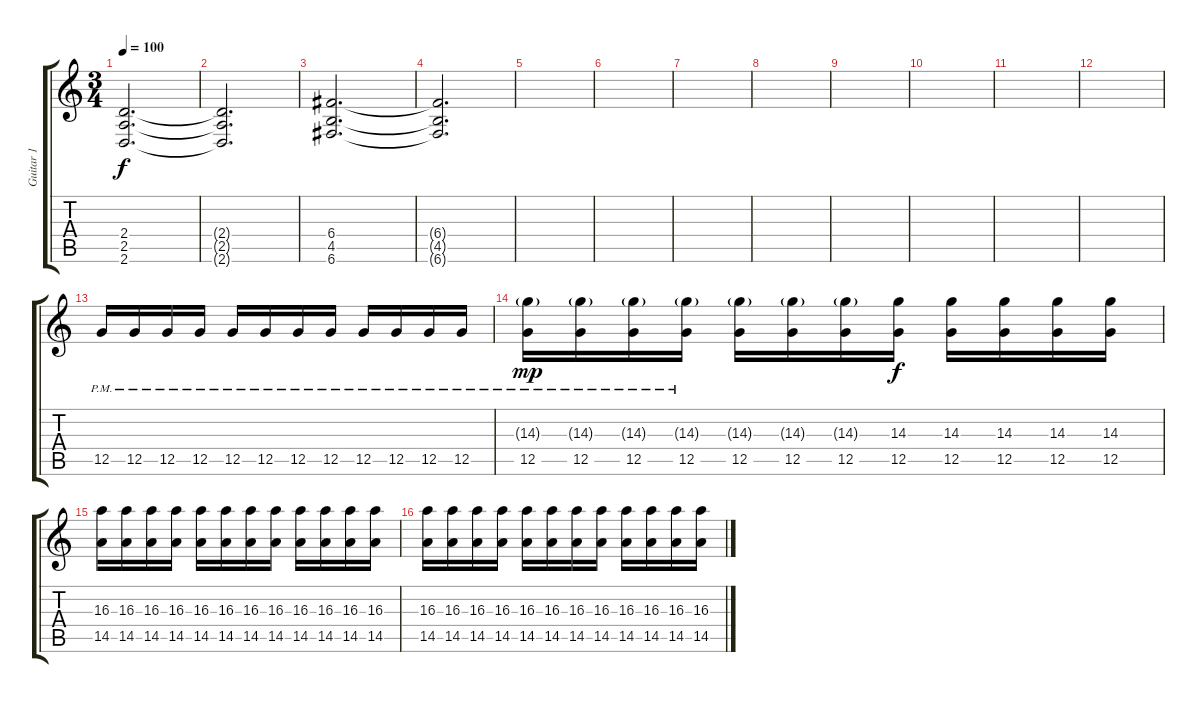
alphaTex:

\track ("Guitar 1" "Guitar 1") {instrument distortionguitar}
\staff {score tabs}
\tuning (D4 A3 F3 C3 G2 C2) {hide}
\ts (3 4)
\tempo 100
\clef g2
\ks c
(2.4 2.5 2.6).2{d dy f} |
(2.4{t} 2.5{t} 2.6{t}).2{d} |
(6.4 4.5 6.6).2{d} |
(6.4{t} 4.5{t} 6.6{t}).2{d} |
|
|
|
|
|
|
|
|
12.5{pm}.16 12.5{pm}.16 12.5{pm}.16 12.5{pm}.16 12.5{pm}.16 12.5{pm}.16 12.5{pm}.16 12.5{pm}.16 12.5{pm}.16 12.5{pm}.16 12.5{pm}.16 12.5{pm}.16 |
(14.3{g} 12.5{pm}).16{dy mp} (14.3{g} 12.5{pm}).16 (14.3{g} 12.5{pm}).16 (14.3{g} 12.5{pm}).16 (14.3{g} 12.5).16 (14.3{g} 12.5).16 (14.3{g} 12.5).16 (14.3 12.5).16{dy f} (14.3 12.5).16 (14.3 12.5).16 (14.3 12.5).16 (14.3 12.5).16 |
(16.3 14.5).16 (16.3 14.5).16 (16.3 14.5).16 (16.3 14.5).16 (16.3 14.5).16 (16.3 14.5).16 (16.3 14.5).16 (16.3 14.5).16 (16.3 14.5).16 (16.3 14.5).16 (16.3 14.5).16 (16.3 14.5).16 |
(16.3 14.5).16 (16.3 14.5).16 (16.3 14.5).16 (16.3 14.5).16 (16.3 14.5).16 (16.3 14.5).16 (16.3 14.5).16 (16.3 14.5).16 (16.3 14.5).16 (16.3 14.5).16 (16.3 14.5).16 (16.3 14.5).16
